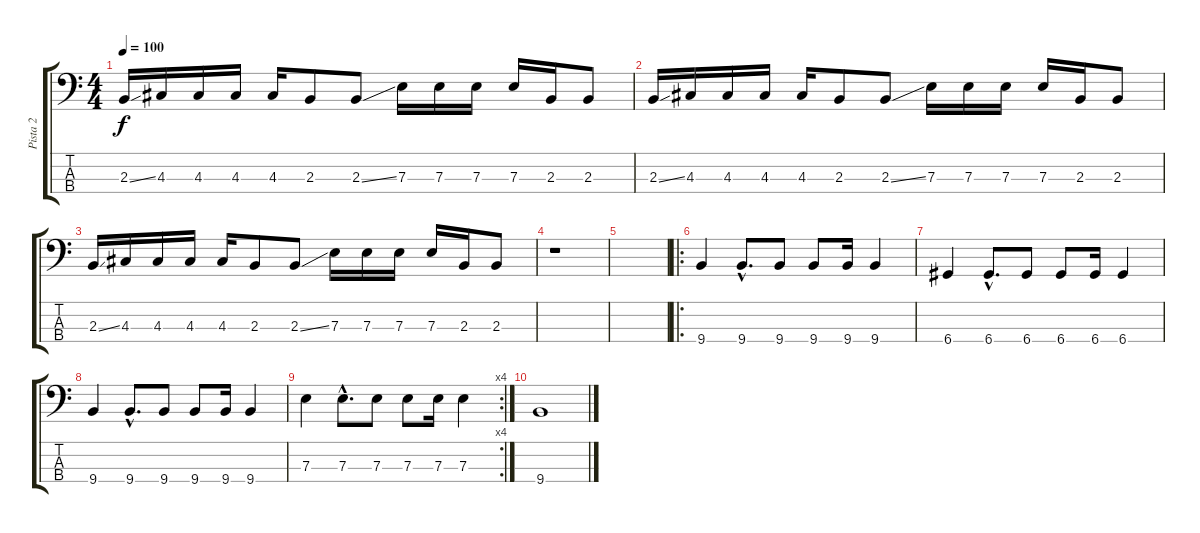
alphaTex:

\track ("Pista 2" "Pista 2") {instrument electricbasspick}
\staff {score tabs}
\tuning (G2 D2 A1 D1) {hide}
\ts (4 4)
\tempo 100
\clef f4
\ks c
2.3{ss}.16{dy f} 4.3.16 4.3.16 4.3.16 4.3.16 2.3.8 2.3{ss}.8 7.3.16 7.3.16 7.3.16 7.3.16 2.3.16 2.3.8 |
2.3{ss}.16 4.3.16 4.3.16 4.3.16 4.3.16 2.3.8 2.3{ss}.8 7.3.16 7.3.16 7.3.16 7.3.16 2.3.16 2.3.8 |
2.3{ss}.16 4.3.16 4.3.16 4.3.16 4.3.16 2.3.8 2.3{ss}.8 7.3.16 7.3.16 7.3.16 7.3.16 2.3.16 2.3.8 |
r.1 |
|
\ro
9.4.4 9.4{hac}.8{d} 9.4.8 9.4.8 9.4.16 9.4.4 |
6.4.4 6.4{hac}.8{d} 6.4.8 6.4.8 6.4.16 6.4.4 |
9.4.4 9.4{hac}.8{d} 9.4.8 9.4.8 9.4.16 9.4.4 |
\rc 4
7.3.4 7.3{hac}.8{d} 7.3.8 7.3.8 7.3.16 7.3.4 |
9.4.1
